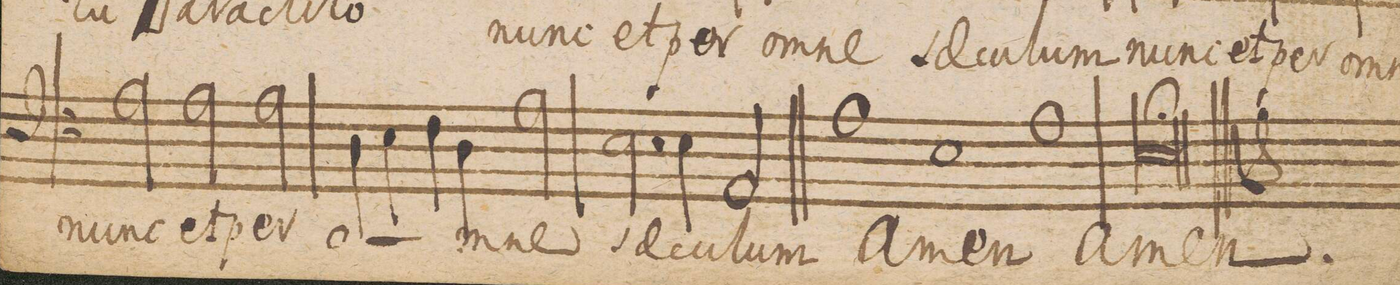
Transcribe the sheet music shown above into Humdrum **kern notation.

**kern	**fba	**text	**text
*I"Baſso.	*	*	*
*clefF4	*	*	*
*k[]	*	*	*
*M3/2	*	*	*
2A\	.	nunc	.
2A\	.	et	.
2A\	.	per	.
=54	=54	=54	=54
4D\	.	o-	.
4E\	.	.	.
4F\	.	.	.
4D\	.	.	.
2A\	.	-mne	.
=55	=55	=55	=55
2.E\	.	sae-	.
4E\	.	-cu-	.
2AA/	.	-lum	.
=56||	=56||	=56||	=56||
1A	.	a-	.
1E	.	-men	.
=57-	=57	=57	=57
1A	.	a-	.
=58	=58	=58	=58
0E;	.	-men.	.
==	==	==	==
*-	*-	*-	*-
